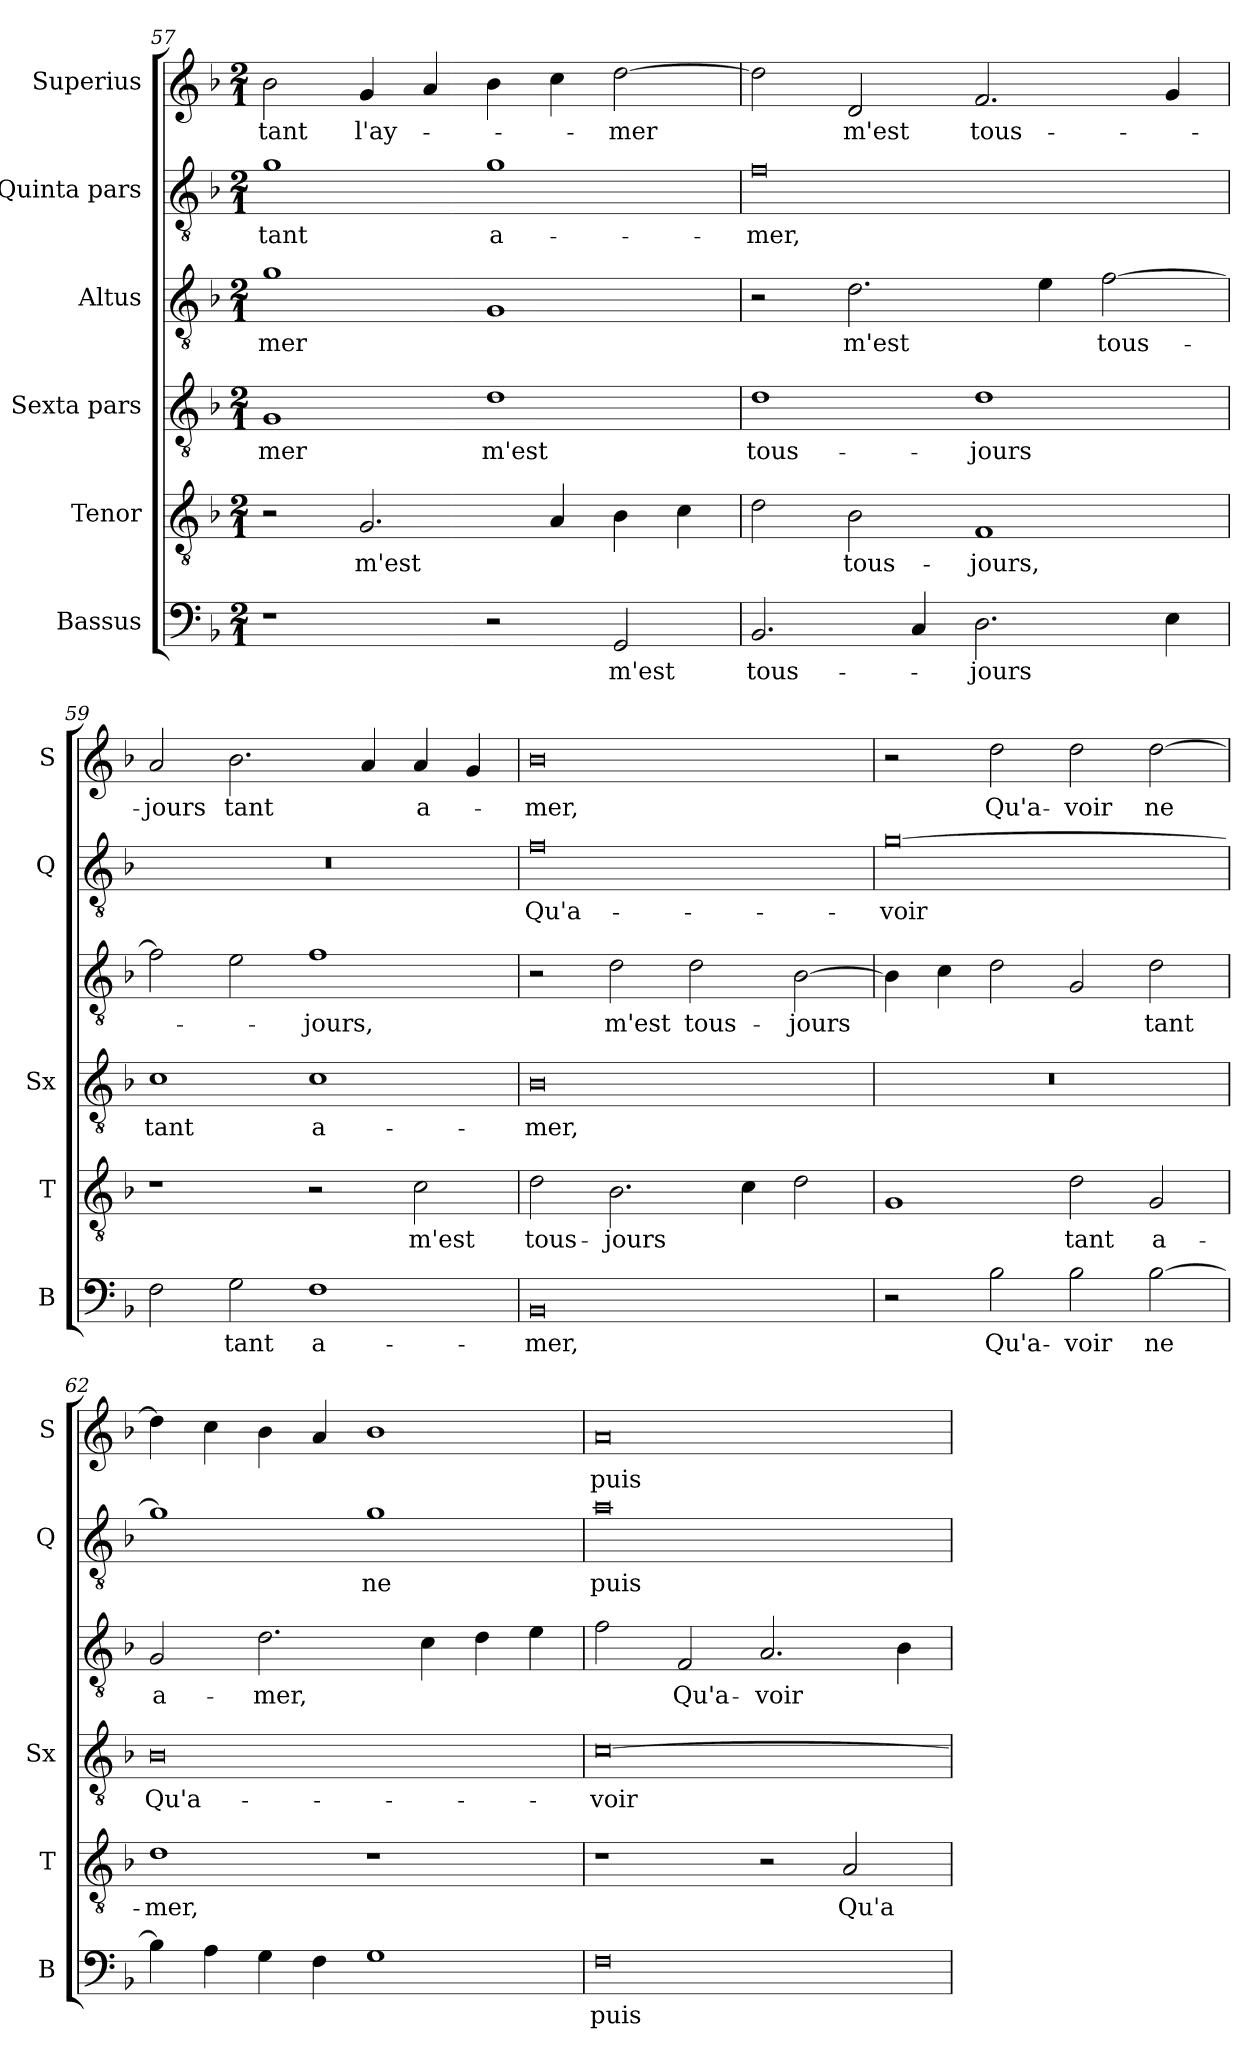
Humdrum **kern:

**kern	**text	**kern	**text	**kern	**text	**kern	**text	**kern	**text	**kern	**text
*part6	*part6	*part5	*part5	*part4	*part4	*part3	*part3	*part2	*part2	*part1	*part1
*staff6	*staff6	*staff5	*staff5	*staff4	*staff4	*staff3	*staff3	*staff2	*staff2	*staff1	*staff1
*I"Bassus	*	*I"Tenor	*	*I"Sexta pars	*	*I"Altus	*	*I"Quinta pars	*	*I"Superius	*
*I'B	*	*I'T	*	*I'Sx	*	*	*	*I'Q	*	*I'S	*
*clefF4	*	*clefGv2	*	*clefGv2	*	*clefGv2	*	*clefGv2	*	*clefG2	*
*k[b-]	*	*k[b-]	*	*k[b-]	*	*k[b-]	*	*k[b-]	*	*k[b-]	*
*M2/1	*	*M2/1	*	*M2/1	*	*M2/1	*	*M2/1	*	*M2/1	*
=57	=57	=57	=57	=57	=57	=57	=57	=57	=57	=57	=57
1r	.	2r	.	1G	-mer	1g	-mer	1g	tant	2b-\	tant
.	.	2.G/	m'est	.	.	.	.	.	.	4g/	l'ay-
.	.	.	.	.	.	.	.	.	.	4a/	.
2r	.	.	.	1d	m'est	1G	.	1g	a-	4b-\	.
.	.	4A/	.	.	.	.	.	.	.	4cc\	.
2GG/	m'est	4B-\	.	.	.	.	.	.	.	[2dd\	-mer
.	.	4c\	.	.	.	.	.	.	.	.	.
=58	=58	=58	=58	=58	=58	=58	=58	=58	=58	=58	=58
2.BB-/	tous-	2d\	.	1d	tous-	2r	.	0f	-mer,	2dd\]	.
.	.	2B-\	tous-	.	.	2.d\	m'est	.	.	2d/	m'est
4C/	.	.	.	.	.	.	.	.	.	.	.
2.D\	-jours	1F	-jours,	1d	-jours	.	.	.	.	2.f/	tous-
.	.	.	.	.	.	4e\	.	.	.	.	.
.	.	.	.	.	.	[2f\	tous-	.	.	.	.
4E\	.	.	.	.	.	.	.	.	.	4g/	.
=59	=59	=59	=59	=59	=59	=59	=59	=59	=59	=59	=59
2F\	.	1r	.	1c	tant	2f\]	.	0r	.	2a/	-jours
2G\	tant	.	.	.	.	2e\	.	.	.	2.b-\	tant
1F	a-	2r	.	1c	a-	1f	-jours,	.	.	.	.
.	.	.	.	.	.	.	.	.	.	4a/	.
.	.	2c\	m'est	.	.	.	.	.	.	4a/	a-
.	.	.	.	.	.	.	.	.	.	4g/	.
=60	=60	=60	=60	=60	=60	=60	=60	=60	=60	=60	=60
0BB-\	-mer,	2d\	tous-	0B-	-mer,	2r	.	0f	Qu'a-	0b-	-mer,
.	.	2.B-\	-jours	.	.	2d\	m'est	.	.	.	.
.	.	.	.	.	.	2d\	tous-	.	.	.	.
.	.	4c\	.	.	.	.	.	.	.	.	.
.	.	2d\	.	.	.	[2B-\	-jours	.	.	.	.
=61	=61	=61	=61	=61	=61	=61	=61	=61	=61	=61	=61
2r	.	1G	.	0r	.	4B-\]	.	[0g	-voir	2r	.
.	.	.	.	.	.	4c\	.	.	.	.	.
2B-\	Qu'a-	.	.	.	.	2d\	.	.	.	2dd\	Qu'a-
2B-\	-voir	2d\	tant	.	.	2G/	.	.	.	2dd\	-voir
[2B-\	ne	2G/	a-	.	.	2d\	tant	.	.	[2dd\	ne
=62	=62	=62	=62	=62	=62	=62	=62	=62	=62	=62	=62
4B-\]	.	1d	-mer,	0B-	Qu'a-	2G/	a-	1g]	.	4dd\]	.
4A\	.	.	.	.	.	.	.	.	.	4cc\	.
4G\	.	.	.	.	.	2.d\	-mer,	.	.	4b-\	.
4F\	.	.	.	.	.	.	.	.	.	4a/	.
1G	.	1r	.	.	.	.	.	1g	ne	1b-	.
.	.	.	.	.	.	4c\	.	.	.	.	.
.	.	.	.	.	.	4d\	.	.	.	.	.
.	.	.	.	.	.	4e\	.	.	.	.	.
=63	=63	=63	=63	=63	=63	=63	=63	=63	=63	=63	=63
0F	puis	1r	.	[0c	-voir	2f\	.	0a	puis	0a	puis
.	.	.	.	.	.	2F/	Qu'a-	.	.	.	.
.	.	2r	.	.	.	2.A/	-voir	.	.	.	.
.	.	2A/	Qu'a-	.	.	.	.	.	.	.	.
.	.	.	.	.	.	4B-\	.	.	.	.	.
=	=	=	=	=	=	=	=	=	=	=	=
*-	*-	*-	*-	*-	*-	*-	*-	*-	*-	*-	*-
